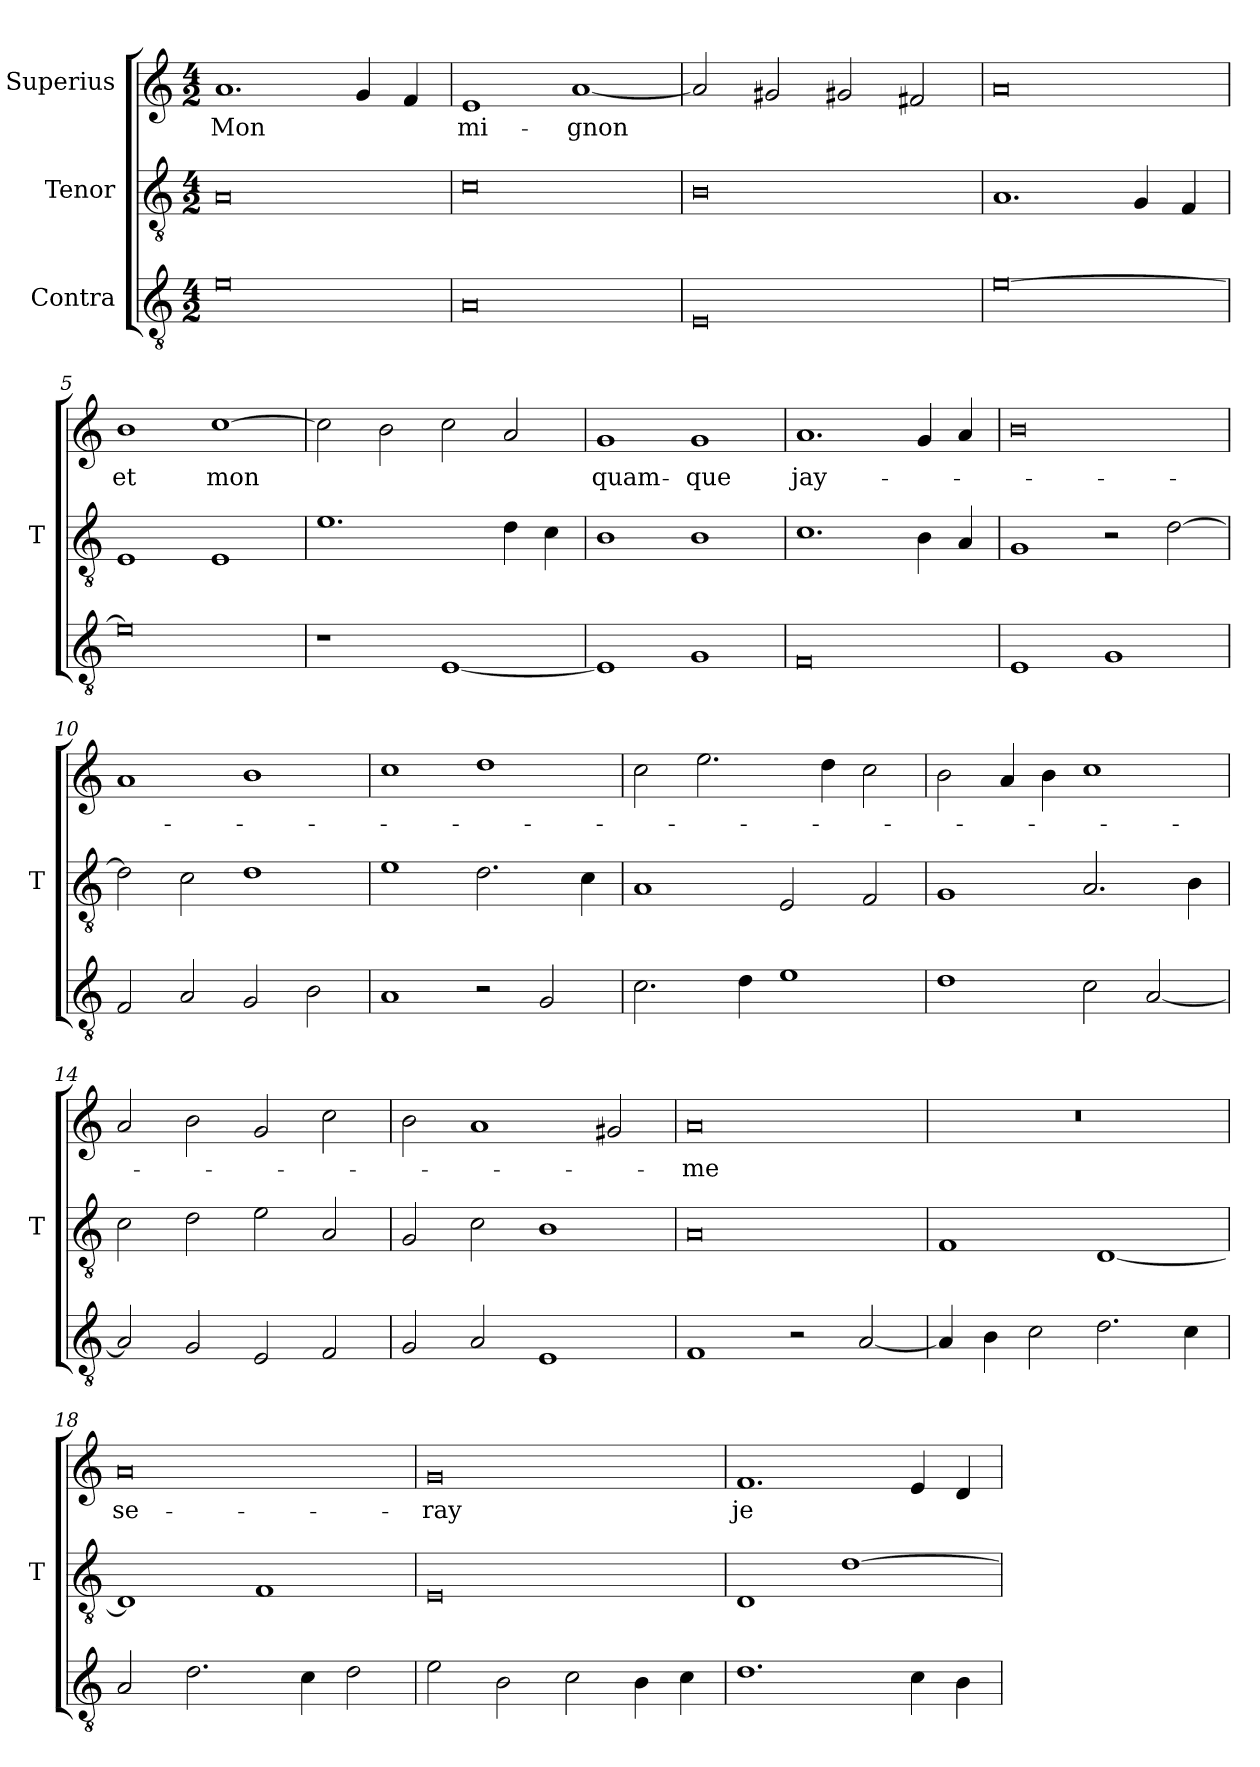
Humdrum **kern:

**kern	**kern	**kern	**text
*part3	*part2	*part1	*part1
*staff3	*staff2	*staff1	*staff1
*I"Contra	*I"Tenor	*I"Superius	*
*	*I'T	*	*
*clefGv2	*clefGv2	*clefG2	*
*M4/2	*M4/2	*M4/2	*
=1	=1	=1	=1
0e	0A	1.a	-Mon
.	.	4g	.
.	.	4f	.
=2	=2	=2	=2
0A	0c	1e	mi-
.	.	[1a	-gnon
=3	=3	=3	=3
0E	0B	2a]	.
.	.	2g#X	.
.	.	2g#X	.
.	.	2f#X	.
=4	=4	=4	=4
[0e	1.A	0a	.
.	4G	.	.
.	4F	.	.
=5	=5	=5	=5
0e]	1E	1b	-et
.	1E	[1cc	-mon
=6	=6	=6	=6
1r	1.e	2cc]	.
.	.	2b	.
[1E	.	2cc	.
.	4d	2a	.
.	4c	.	.
=7	=7	=7	=7
1E]	1B	1g	quam-
1G	1B	1g	-que
=8	=8	=8	=8
0F	1.c	1.a	jay-
.	4B	4g	.
.	4A	4a	.
=9	=9	=9	=9
1E	1G	0b	.
1G	2r	.	.
.	[2d	.	.
=10	=10	=10	=10
2F	2d]	1a	.
2A	2c	.	.
2G	1d	1b	.
2B	.	.	.
=11	=11	=11	=11
1A	1e	1cc	.
2r	2.d	1dd	.
2G	.	.	.
.	4c	.	.
=12	=12	=12	=12
2.c	1A	2cc	.
.	.	2.ee	.
4d	.	.	.
1e	2E	.	.
.	.	4dd	.
.	2F	2cc	.
=13	=13	=13	=13
1d	1G	2b	.
.	.	4a	.
.	.	4b	.
2c	2.A	1cc	.
[2A	.	.	.
.	4B	.	.
=14	=14	=14	=14
2A]	2c	2a	.
2G	2d	2b	.
2E	2e	2g	.
2F	2A	2cc	.
=15	=15	=15	=15
2G	2G	2b	.
2A	2c	1a	.
1E	1B	.	.
.	.	2g#X	.
=16	=16	=16	=16
1F	0A	0a	-me
2r	.	.	.
[2A	.	.	.
=17	=17	=17	=17
4A]	1F	0r	.
4B	.	.	.
2c	.	.	.
2.d	[1D	.	.
4c	.	.	.
=18	=18	=18	=18
2A	1D]	0a	se-
2.d	.	.	.
.	1F	.	.
4c	.	.	.
2d	.	.	.
=19	=19	=19	=19
2e	0E	0g	-ray
2B	.	.	.
2c	.	.	.
4B	.	.	.
4c	.	.	.
=20	=20	=20	=20
1.d	1D	1.f	-je
.	[1d	.	.
4c	.	4e	.
4B	.	4d	.
=	=	=	=
*-	*-	*-	*-
